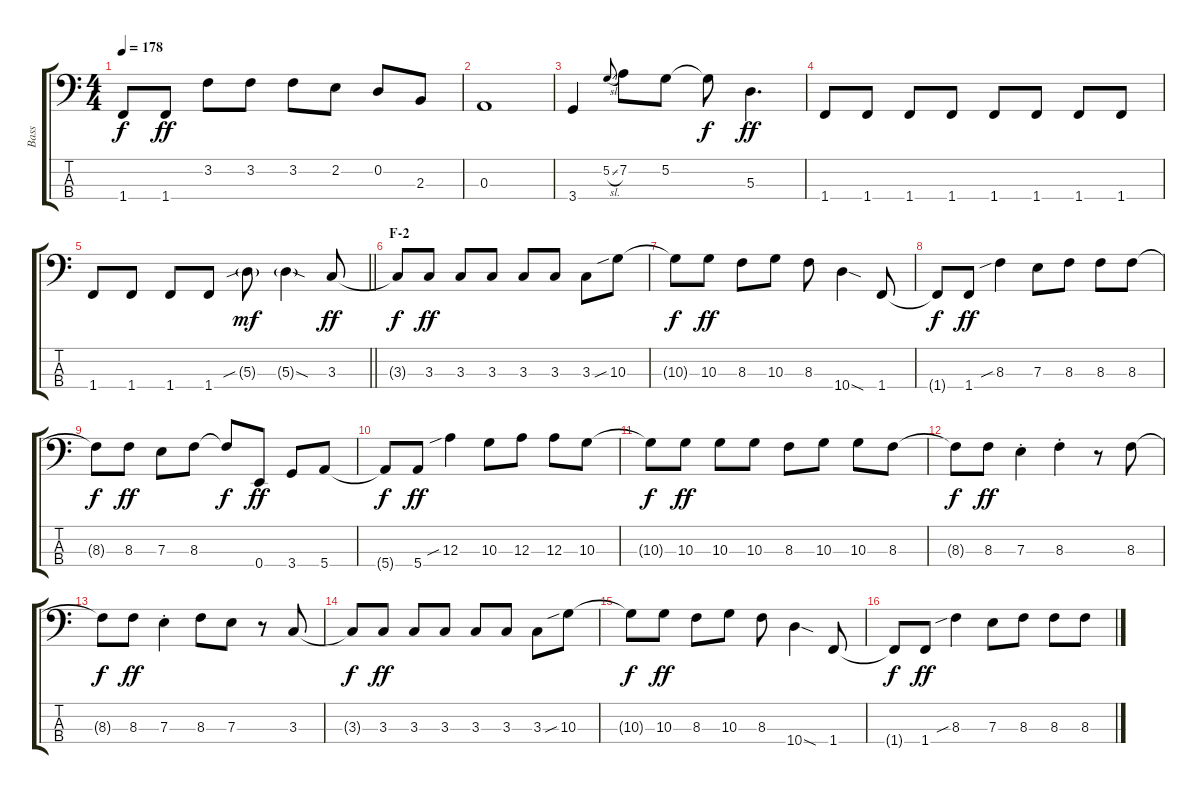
\track ("Bass" "Bass") {instrument electricbasspick}
\staff {score tabs}
\tuning (G2 D2 A1 E1) {hide}
\ts (4 4)
\tempo 178
\clef f4
\ks c
1.4{t}.8{dy f} 1.4.8{dy ff} 3.2.8 3.2.8 3.2.8 2.2.8 0.2.8 2.3.8 |
0.3.1 |
3.4.4 5.2{sl}.8{gr onbeat} 7.2.8 5.2.8 5.2{t}.8{dy f} 5.3.4{d dy ff} |
1.4.8 1.4.8 1.4.8 1.4.8 1.4.8 1.4.8 1.4.8 1.4.8 |
\barLineRight lightlight
1.4.8 1.4.8 1.4.8 1.4.8 5.3{sib g}.8{dy mf} 5.3{sod g}.4 3.3.8{dy ff} |
\section ("" "F-2")
3.3{t}.8{dy f} 3.3.8{dy ff} 3.3.8 3.3.8 3.3.8 3.3.8 3.3.8 10.3{sib}.8 |
10.3{t}.8{dy f} 10.3.8{dy ff} 8.3.8 10.3.8 8.3.8 10.4{sod}.4 1.4.8 |
1.4{t}.8{dy f} 1.4.8{dy ff} 8.3{sib}.4 7.3.8 8.3.8 8.3.8 8.3.8 |
8.3{t}.8{dy f} 8.3.8{dy ff} 7.3.8 8.3.8 8.3{t}.8{dy f} 0.4.8{dy ff} 3.4.8 5.4.8 |
5.4{t}.8{dy f} 5.4.8{dy ff} 12.3{sib}.4 10.3.8 12.3.8 12.3.8 10.3.8 |
10.3{t}.8{dy f} 10.3.8{dy ff} 10.3.8 10.3.8 8.3.8 10.3.8 10.3.8 8.3.8 |
8.3{t}.8{dy f} 8.3.8{dy ff} 7.3{st}.4 8.3{st}.4 r.8 8.3.8 |
8.3{t}.8{dy f} 8.3.8{dy ff} 7.3{st}.4 8.3.8 7.3.8 r.8 3.3.8 |
3.3{t}.8{dy f} 3.3.8{dy ff} 3.3.8 3.3.8 3.3.8 3.3.8 3.3.8 10.3{sib}.8 |
10.3{t}.8{dy f} 10.3.8{dy ff} 8.3.8 10.3.8 8.3.8 10.4{sod}.4 1.4.8 |
1.4{t}.8{dy f} 1.4.8{dy ff} 8.3{sib}.4 7.3.8 8.3.8 8.3.8 8.3.8
